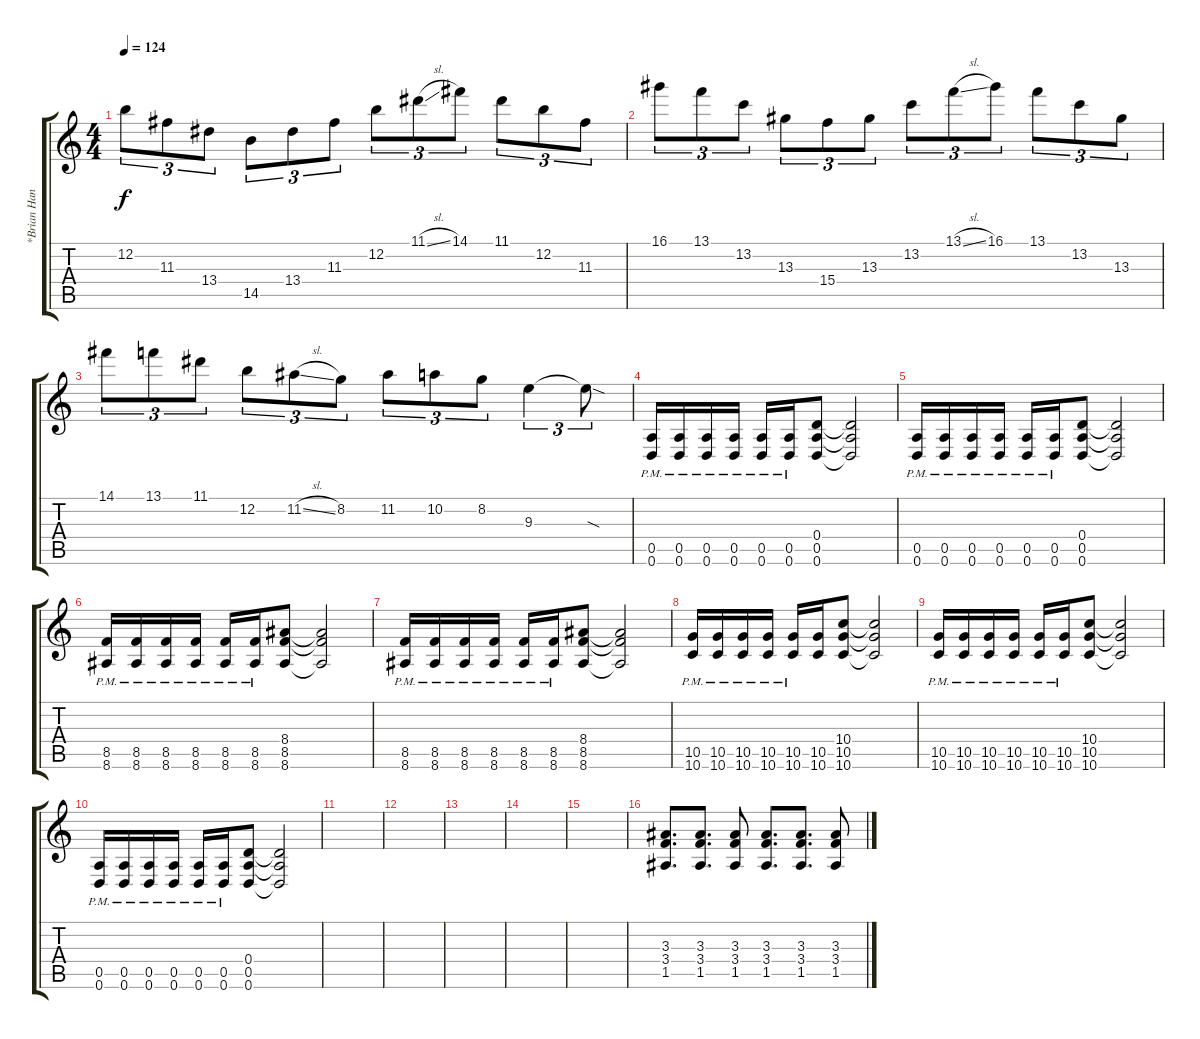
\track ("*Brian Haner*" "*Brian Han") {instrument distortionguitar}
\staff {score tabs}
\tuning (E4 B3 G3 D3 A2 D2) {hide}
\ts (4 4)
\tempo 124
\clef g2
\ks c
12.2.8{tu (3 2) dy f} 11.3.8{tu (3 2)} 13.4.8{tu (3 2)} 14.5.8{tu (3 2)} 13.4.8{tu (3 2)} 11.3.8{tu (3 2)} 12.2.8{tu (3 2)} 11.1{sl}.8{tu (3 2)} 14.1.8{tu (3 2)} 11.1.8{tu (3 2)} 12.2.8{tu (3 2)} 11.3.8{tu (3 2)} |
16.1.8{tu (3 2)} 13.1.8{tu (3 2)} 13.2.8{tu (3 2)} 13.3.8{tu (3 2)} 15.4.8{tu (3 2)} 13.3.8{tu (3 2)} 13.2.8{tu (3 2)} 13.1{sl}.8{tu (3 2)} 16.1.8{tu (3 2)} 13.1.8{tu (3 2)} 13.2.8{tu (3 2)} 13.3.8{tu (3 2)} |
14.1.8{tu (3 2)} 13.1.8{tu (3 2)} 11.1.8{tu (3 2)} 12.2.8{tu (3 2)} 11.2{sl}.8{tu (3 2)} 8.2.8{tu (3 2)} 11.2.8{tu (3 2)} 10.2.8{tu (3 2)} 8.2.8{tu (3 2)} 9.3.4{tu (3 2)} 9.3{sod t}.8{tu (3 2)} |
(0.5{pm} 0.6{pm}).16 (0.5{pm} 0.6{pm}).16 (0.5{pm} 0.6{pm}).16 (0.5{pm} 0.6{pm}).16 (0.5{pm} 0.6{pm}).16 (0.5{pm} 0.6{pm}).16 (0.4 0.5 0.6).8 (0.4{t} 0.5{t} 0.6{t}).2 |
(0.5{pm} 0.6{pm}).16 (0.5{pm} 0.6{pm}).16 (0.5{pm} 0.6{pm}).16 (0.5{pm} 0.6{pm}).16 (0.5{pm} 0.6{pm}).16 (0.5{pm} 0.6{pm}).16 (0.4 0.5 0.6).8 (0.4{t} 0.5{t} 0.6{t}).2 |
(8.5{pm} 8.6{pm}).16 (8.5{pm} 8.6{pm}).16 (8.5{pm} 8.6{pm}).16 (8.5{pm} 8.6{pm}).16 (8.5{pm} 8.6{pm}).16 (8.5{pm} 8.6{pm}).16 (8.4 8.5 8.6).8 (8.4{t} 8.5{t} 8.6{t}).2 |
(8.5{pm} 8.6{pm}).16 (8.5{pm} 8.6{pm}).16 (8.5{pm} 8.6{pm}).16 (8.5{pm} 8.6{pm}).16 (8.5{pm} 8.6{pm}).16 (8.5{pm} 8.6{pm}).16 (8.4 8.5 8.6).8 (8.4{t} 8.5{t} 8.6{t}).2 |
(10.5{pm} 10.6{pm}).16 (10.5{pm} 10.6{pm}).16 (10.5{pm} 10.6{pm}).16 (10.5{pm} 10.6{pm}).16 (10.5{pm} 10.6{pm}).16 (10.5 10.6).16 (10.4 10.5 10.6).8 (10.4{t} 10.5{t} 10.6{t}).2 |
(10.5{pm} 10.6{pm}).16 (10.5{pm} 10.6{pm}).16 (10.5{pm} 10.6{pm}).16 (10.5{pm} 10.6{pm}).16 (10.5{pm} 10.6{pm}).16 (10.5{pm} 10.6{pm}).16 (10.4 10.5 10.6).8 (10.4{t} 10.5{t} 10.6{t}).2 |
(0.5{pm} 0.6{pm}).16 (0.5{pm} 0.6{pm}).16 (0.5{pm} 0.6{pm}).16 (0.5{pm} 0.6{pm}).16 (0.5{pm} 0.6{pm}).16 (0.5{pm} 0.6{pm}).16 (0.4 0.5 0.6).8 (0.4{t} 0.5{t} 0.6{t}).2 |
|
|
|
|
|
(3.3 3.4 1.5).8{d} (3.3 3.4 1.5).8{d} (3.3 3.4 1.5).8 (3.3 3.4 1.5).8{d} (3.3 3.4 1.5).8{d} (3.3 3.4 1.5).8
